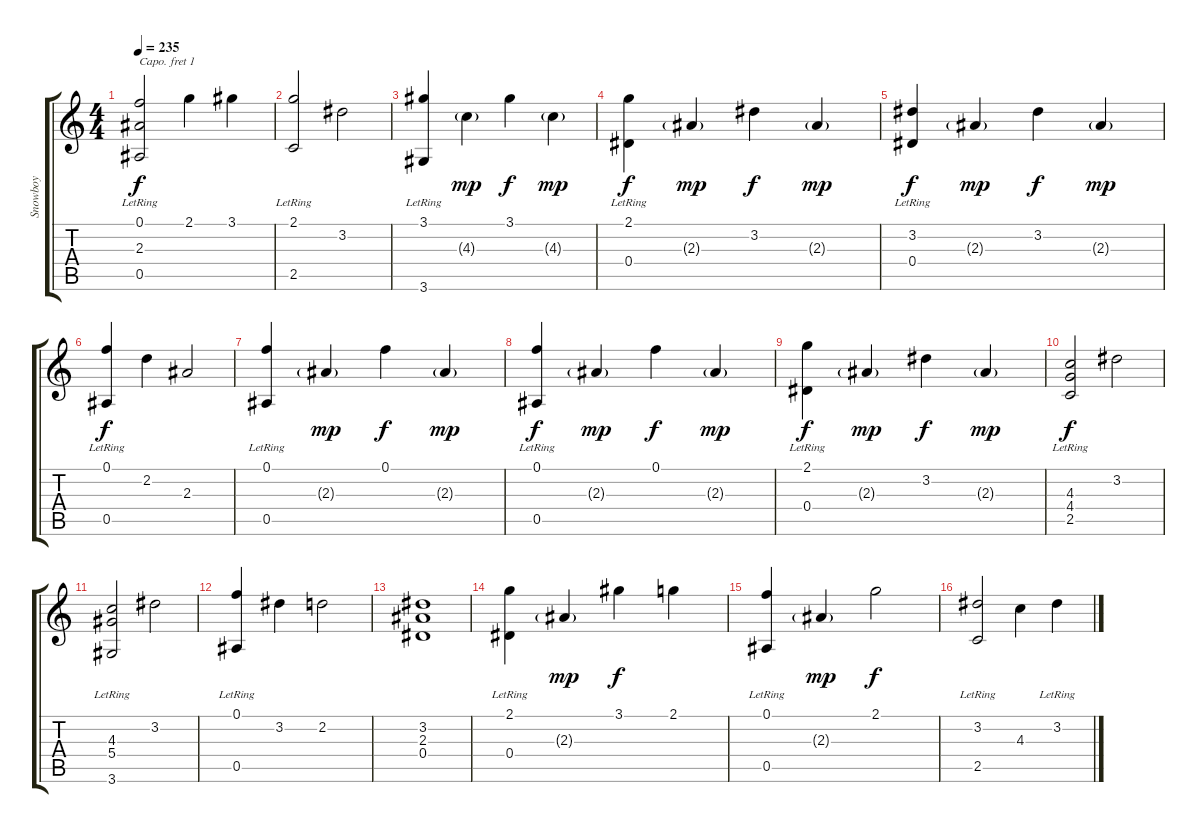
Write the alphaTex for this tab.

\track ("Snowboy" "Snowboy") {instrument acousticguitarnylon}
\staff {score tabs}
\capo 1
\tuning (E4 B3 G3 D3 A2 E2) {hide}
\ts (4 4)
\tempo 235
\clef g2
\ks c
(0.1 2.3 0.5{lr}).2{dy f} 2.1.4 3.1.4 |
(2.1 2.5{lr}).2 3.2.2 |
(3.1 3.6{lr}).4 4.3{g}.4{dy mp} 3.1.4{dy f} 4.3{g}.4{dy mp} |
(2.1 0.4{lr}).4{dy f} 2.3{g}.4{dy mp} 3.2.4{dy f} 2.3{g}.4{dy mp} |
(3.2 0.4{lr}).4{dy f} 2.3{g}.4{dy mp} 3.2.4{dy f} 2.3{g}.4{dy mp} |
(0.1 0.5{lr}).4{dy f} 2.2.4 2.3.2 |
(0.1 0.5{lr}).4 2.3{g}.4{dy mp} 0.1.4{dy f} 2.3{g}.4{dy mp} |
(0.1 0.5{lr}).4{dy f} 2.3{g}.4{dy mp} 0.1.4{dy f} 2.3{g}.4{dy mp} |
(2.1 0.4{lr}).4{dy f} 2.3{g}.4{dy mp} 3.2.4{dy f} 2.3{g}.4{dy mp} |
(4.3 4.4 2.5{lr}).2{dy f} 3.2.2 |
(4.3 5.4 3.6{lr}).2 3.2.2 |
(0.1 0.5{lr}).4 3.2.4 2.2.2 |
(3.2 2.3 0.4).1 |
(2.1 0.4{lr}).4 2.3{g}.4{dy mp} 3.1.4{dy f} 2.1.4 |
(0.1 0.5{lr}).4 2.3{g}.4{dy mp} 2.1.2{dy f} |
(3.2 2.5{lr}).2 4.3.4 3.2{lr}.4
